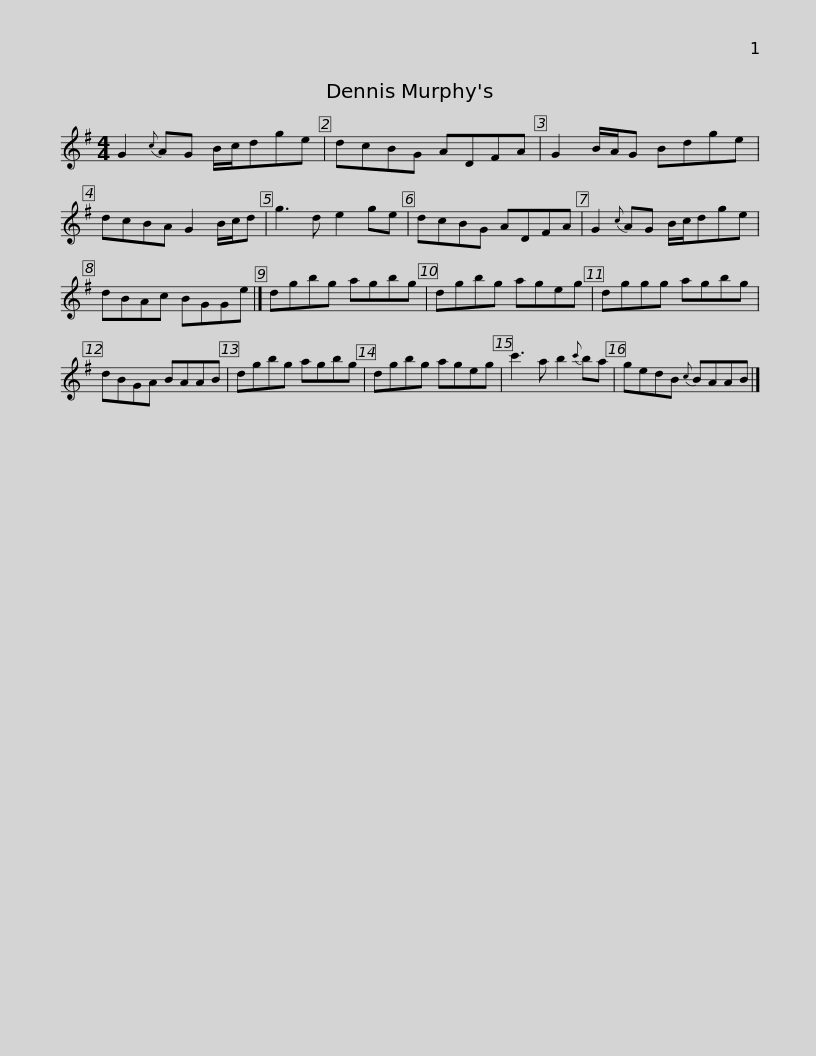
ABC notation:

X:1
L:1/8
M:4/4
I:linebreak $
K:G
V:1 treble
V:1
 G2{c} AG B/c/dge | dcBG ADFA | G2 B/A/G Bdge | dcBA G2 B/c/d | g3 d e2 ge |$ %5
 dcBG ADFA | G2{c} AG B/c/dge | dBAc BGGe |] dgbg agbg | dgbg ageg |$ %10
 dggg agbg | dBGA BAAB | dgbg agbg | dgbg ageg | c'3 a b2{c'} ba |$ %15
 gedB{c} BAAB |] %16
